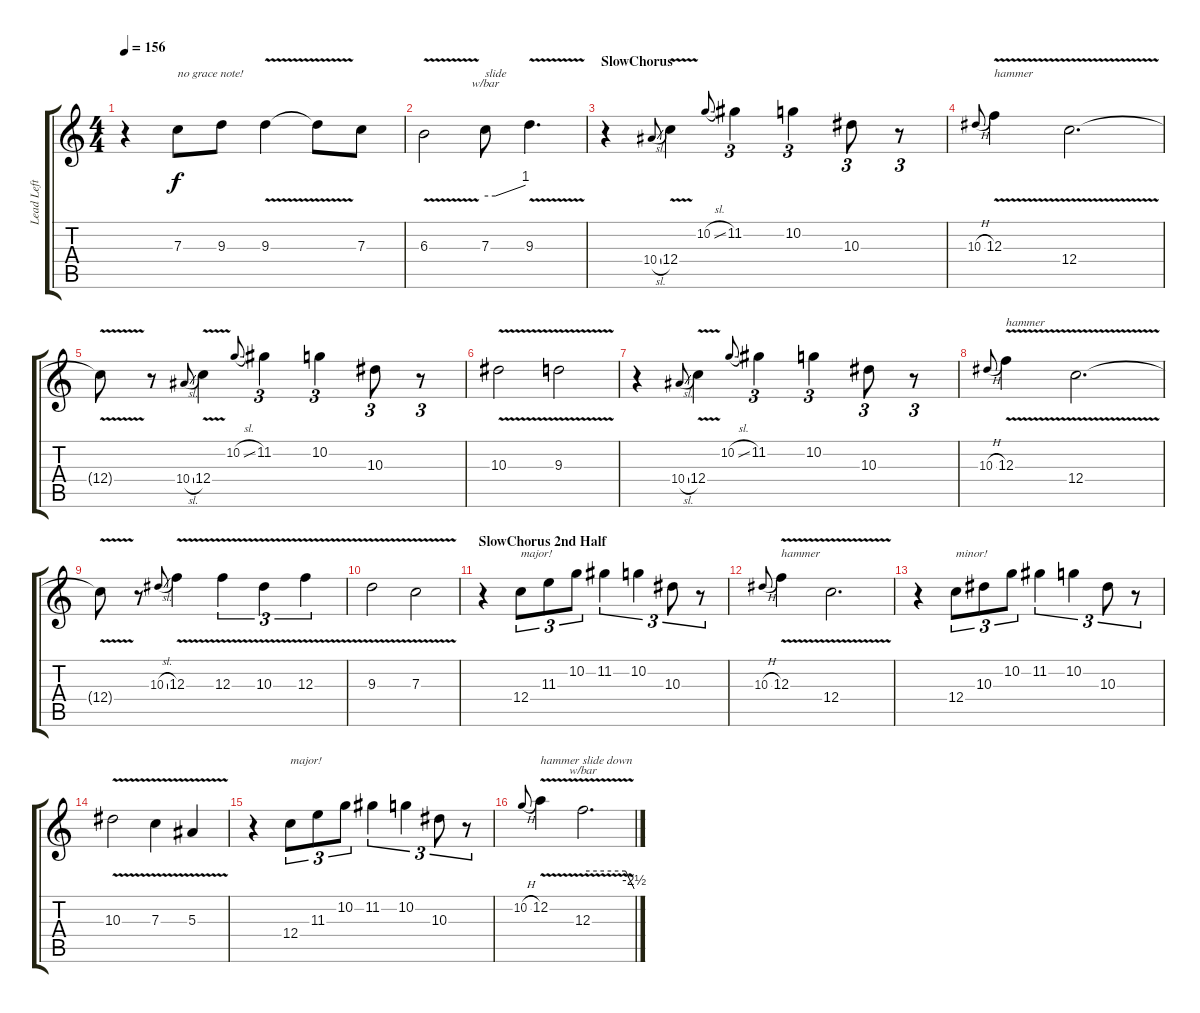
\track ("Lead Left" "Lead Left") {instrument distortionguitar}
\staff {score tabs}
\tuning (D4 A3 F3 C3 G2 D2) {hide}
\ts (4 4)
\tempo 156
\clef g2
\ks c
r.4{dy f} 7.3.8{txt "no grace note!"} 9.3.8 9.3{v}.4 9.3{t}.8 7.3.8 |
6.3{v}.2 7.3.8{tbe (custom default 0 0 15 0 60 4) txt "slide"} 9.3{v}.4{d} |
\section ("" "SlowChorus")
r.4 10.4{sl}.8{gr onbeat} 12.4{v}.4 10.2{sl}.8{gr onbeat} 11.2.4{tu (3 2)} 10.2.4{tu (3 2)} 10.3.8{tu (3 2)} r.8{tu (3 2)} |
10.3{h}.8{gr onbeat} 12.3{v}.4{txt "hammer"} 12.4{v}.2{d} |
12.4{t}.8 r.8 10.4{sl}.8{gr onbeat} 12.4{v}.4 10.2{sl}.8{gr onbeat} 11.2.4{tu (3 2)} 10.2.4{tu (3 2)} 10.3.8{tu (3 2)} r.8{tu (3 2)} |
10.3{v}.2 9.3{v}.2 |
r.4 10.4{sl}.8{gr onbeat} 12.4{v}.4 10.2{sl}.8{gr onbeat} 11.2.4{tu (3 2)} 10.2.4{tu (3 2)} 10.3.8{tu (3 2)} r.8{tu (3 2)} |
10.3{h}.8{gr onbeat} 12.3{v}.4{txt "hammer"} 12.4{v}.2{d} |
12.4{t}.8 r.8 10.3{sl}.8{gr onbeat} 12.3{v}.4 12.3{v}.4{tu (3 2)} 10.3{v}.4{tu (3 2)} 12.3{v}.4{tu (3 2)} |
9.3{v}.2 7.3{v}.2 |
\section ("" "SlowChorus 2nd Half")
r.4 12.4.8{tu (3 2) txt "major!"} 11.3.8{tu (3 2)} 10.2.8{tu (3 2)} 11.2.4{tu (3 2)} 10.2.4{tu (3 2)} 10.3.8{tu (3 2)} r.8{tu (3 2)} |
10.3{h}.8{gr onbeat} 12.3{v}.4{txt "hammer"} 12.4{v}.2{d} |
r.4 12.4.8{tu (3 2) txt "minor!"} 10.3.8{tu (3 2)} 10.2.8{tu (3 2)} 11.2.4{tu (3 2)} 10.2.4{tu (3 2)} 10.3.8{tu (3 2)} r.8{tu (3 2)} |
10.3{v}.2 7.3{v}.4 5.3{v}.4 |
r.4 12.4.8{tu (3 2) txt "major!"} 11.3.8{tu (3 2)} 10.2.8{tu (3 2)} 11.2.4{tu (3 2)} 10.2.4{tu (3 2)} 10.3.8{tu (3 2)} r.8{tu (3 2)} |
10.2{h}.8{gr onbeat} 12.2{v}.4{txt "hammer"} 12.3{v}.2{d tbe (custom default 0 0 50 0 60 -10) txt "slide down"}
